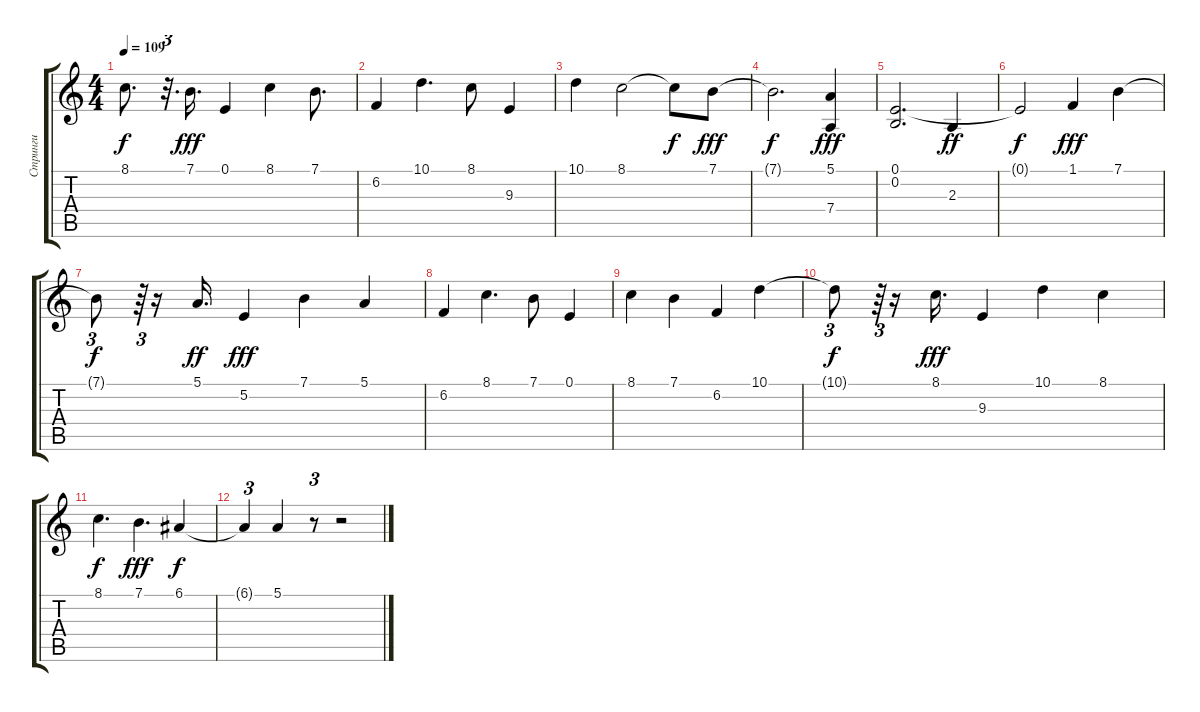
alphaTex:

\track ("Стринги" "Стринги") {instrument stringensemble2}
\staff {score tabs}
\tuning (E4 B3 G3 D3 A2 E2) {hide}
\ts (4 4)
\tempo 109
\clef g2
\ks c
8.1{t}.8{d dy f} r.32{d tu (3 2)} 7.1.16{d dy fff} 0.1.4 8.1.4 7.1.8{d} |
6.2.4 10.1.4{d} 8.1.8 9.3.4 |
10.1.4 8.1.2 8.1{t}.8{dy f} 7.1.8{dy fff} |
7.1{t}.2{d dy f} (5.1 7.4).4{dy fff} |
(0.1 0.2).2{d} 2.3.4{dy ff} |
0.1{t}.2{dy f} 1.1.4{dy fff} 7.1.4 |
7.1{t}.8{tu (3 2) dy f} r.64{tu (3 2)} r.16 5.1.16{d dy ff} 5.2.4{dy fff} 7.1.4 5.1.4 |
6.2.4 8.1.4{d} 7.1.8 0.1.4 |
8.1.4 7.1.4 6.2.4 10.1.4 |
10.1{t}.8{tu (3 2) dy f} r.64{tu (3 2)} r.16 8.1.16{d dy fff} 9.3.4 10.1.4 8.1.4 |
8.1.4{d dy f} 7.1.4{d dy fff} 6.1.4{dy f} |
6.1{t}.4{tu (3 2)} 5.1.4 r.8{tu (3 2)} r.2
